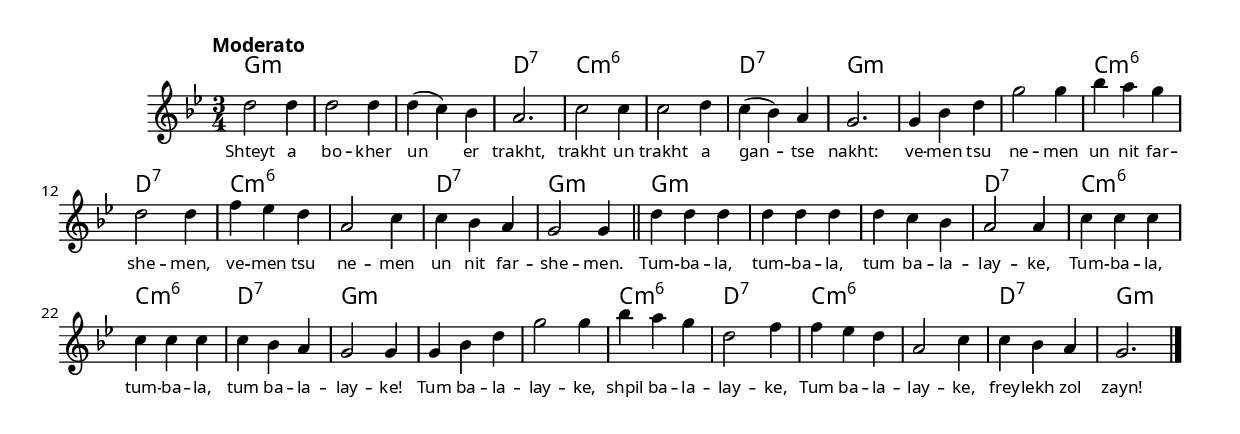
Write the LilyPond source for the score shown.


\version "2.18.2"
\language "english"
\include "../../../../templates/preamble.ly"

mel-a = \relative fs''{ 
  d2 d4 |
  d2 d4 |
  d( c) bf |
  a2. |
  c2 c4 |
  c2 d4 |
  c( bf) a |
  g2. |
  g4 bf d |
  g2 g4 |
  bf a g |
  d2 d4 |
  f ef d |
  a2 c4 |
  c bf a |
  g2 g4 |
}
mel-b = \relative fs'' {
  d4 d d |
  d d d |
  d c bf |
  a2 a4 |
  c c c |
  c c c |
  c bf a |
  g2 g4 |
  g bf d |
  g2 g4 |
  bf a g | 
  d2 f4 |
  f ef d |
  a2 c4 |
  c bf a |
  g2.
}

acc-a = \chordmode { 
  g2.:m |
  g:m |
  g:m |
  d:7 |
  c:m6 |
  c:m6 |
  d:7 |
  \repeat unfold 3 { g:m }
  c:m6
  d:7 |
  c:m6 |
  c:m6 |
  d:7 |
  g:m |
}

\score {
  <<
    \new ChordNames {
      \acc-a
      \once \set chordChanges = ##f
      \acc-a

    }
    \new Staff {
      \clef treble
      \key g \minor
      \time 3/4
      \tempo Moderato
      \new Voice = "melody" {
        \mel-a
        \bar "||"
        \mel-b
        \bar "|."

      }
    }
    \new Lyrics \lyricsto "melody" {
      Shteyt a bo -- kher  un er trakht,
      trakht un trakht a gan -- tse nakht:
      ve -- men tsu ne -- men un nit far -- she -- men,
      ve -- men tsu ne -- men un nit far -- she -- men.
      Tum -- ba -- la, tum -- ba -- la, tum ba -- la -- lay -- ke,
      Tum -- ba -- la, tum -- ba -- la, tum ba -- la -- lay -- ke!
      Tum ba -- la -- lay -- ke, shpil ba -- la -- lay -- ke,
      Tum ba -- la -- lay -- ke, frey -- lekh zol zayn!
    }
  >>
}